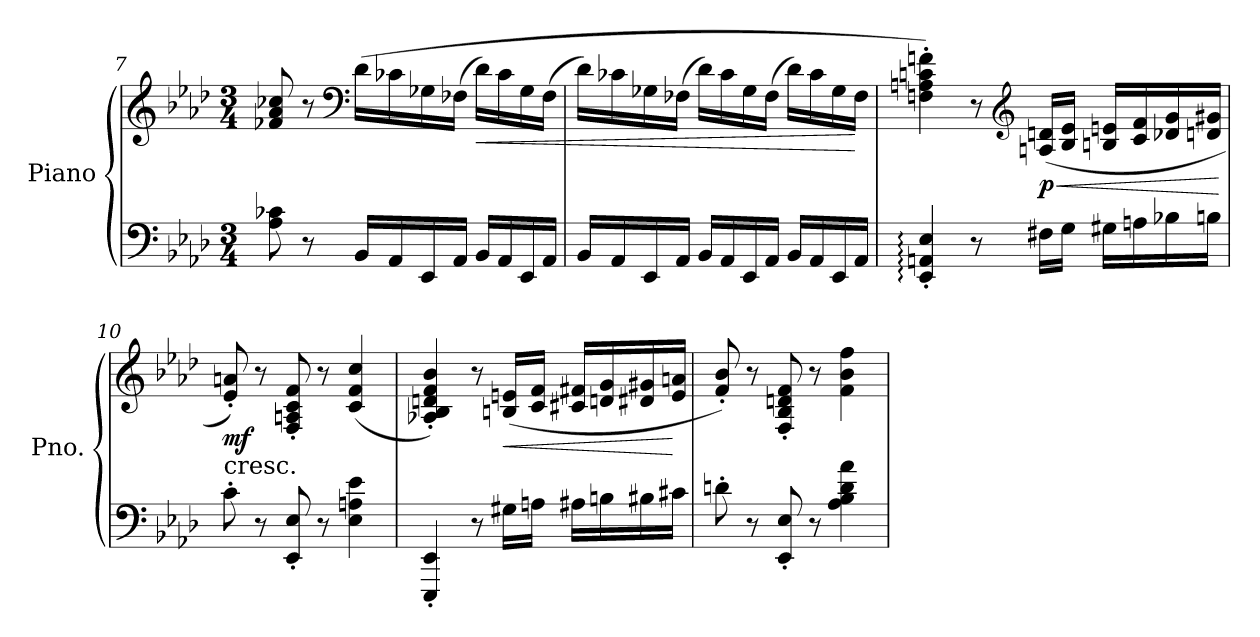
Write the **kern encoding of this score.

**kern	**kern	**dynam
*part1	*part1	*part1
*staff2	*staff1	*staff1/2
*I"Piano	*	*
*I'Pno.	*	*
!!LO:LB:g=z
*clefF4	*clefG2	*
*k[b-e-a-d-]	*k[b-e-a-d-]	*
*A-:	*A-:	*
*M3/4	*M3/4	*
=7	=7	=7
8A-\ 8c-X\	8f-X/ 8a-/ 8cc-X/	.
8r	8r	.
*	*clefF4	*
16BB-/LL	(16d-\LL	.
16AA-/	16c-X\	.
16EE-/	16G-X\	.
16AA-/JJ	(16F-X\JJ	.
!	!	!LO:HP:b
16BB-/LL	16d-\LL)	<
16AA-/	16c-\	.
16EE-/	16G-\	.
16AA-/JJ	(16F-\JJ	.
=8	=8	=8
16BB-/LL	16d-\LL)	.
16AA-/	16c-X\	.
16EE-/	16G-X\	.
16AA-/JJ	(16F-X\JJ	.
16BB-/LL	16d-\LL)	.
16AA-/	16c-\	.
16EE-/	16G-\	.
16AA-/JJ	(16F-\JJ	.
16BB-/LL	16d-\LL)	.
16AA-/	16c-\	.
16EE-/	16G-\	.
16AA-/JJ	16F-\JJ	[
=9	=9	=9
!	!	!LO:DY:b
!	!	!LO:DY:n=1:b
4EE-/:' 4AAn/:' 4E-/:'	4Fn\' 4An\' 4cn\' 4fn\')	fz f
8r	8r	.
*	*clefG2	*
!	!	!LO:HP:b
!	!	!LO:DY:n=2:b
16F#X\LL	(16An/ 16dn/LL	< p
16G\JJ	16B-/ 16e-/JJ	.
16G#X\LL	16Bn/ 16en/LL	.
16An\	16c/ 16f/	.
16B-X\	16d-X/ 16g/	.
16Bn\JJ	16dn/ 16g#X/JJ	.
.	.	[
!!LO:LB:g=z
=10	=10	=10
!	!LO:TX:b:t=cresc.	!
!	!	!LO:DY:b
8c'\	8e-/' 8an/')	mf
8r	8r	.
8EE-/' 8E-/'	8F/' 8An/' 8c/' 8f/'	.
8r	8r	.
4E-\ 4An\ 4e-\	(4c/ 4f/ 4cc/	.
=11	=11	=11
4EEE-/' 4EE-/'	4A-X/' 4B-/' 4dn/' 4f/' 4b-/')	.
8r	8r	.
!	!	!LO:HP:b
16G#X\LL	(16Bn/ 16en/LL	<
16An\JJ	16c/ 16f/JJ	.
16A#X\LL	16c#X/ 16f#X/LL	.
16Bn\	16dn/ 16g/	.
16B#X\	16d#X/ 16g#X/	.
16c#X\JJ	16e/ 16an/JJ	[
=12	=12	=12
8dn'\	8f/' 8b-/')	.
8r	8r	.
8EE-/' 8E-/'	8F/' 8B-/' 8dn/' 8f/'	.
8r	8r	.
4A-\ 4B-\ 4d\ 4a-\	4f\ 4b-\ 4ff\	.
=	=	=
*-	*-	*-
